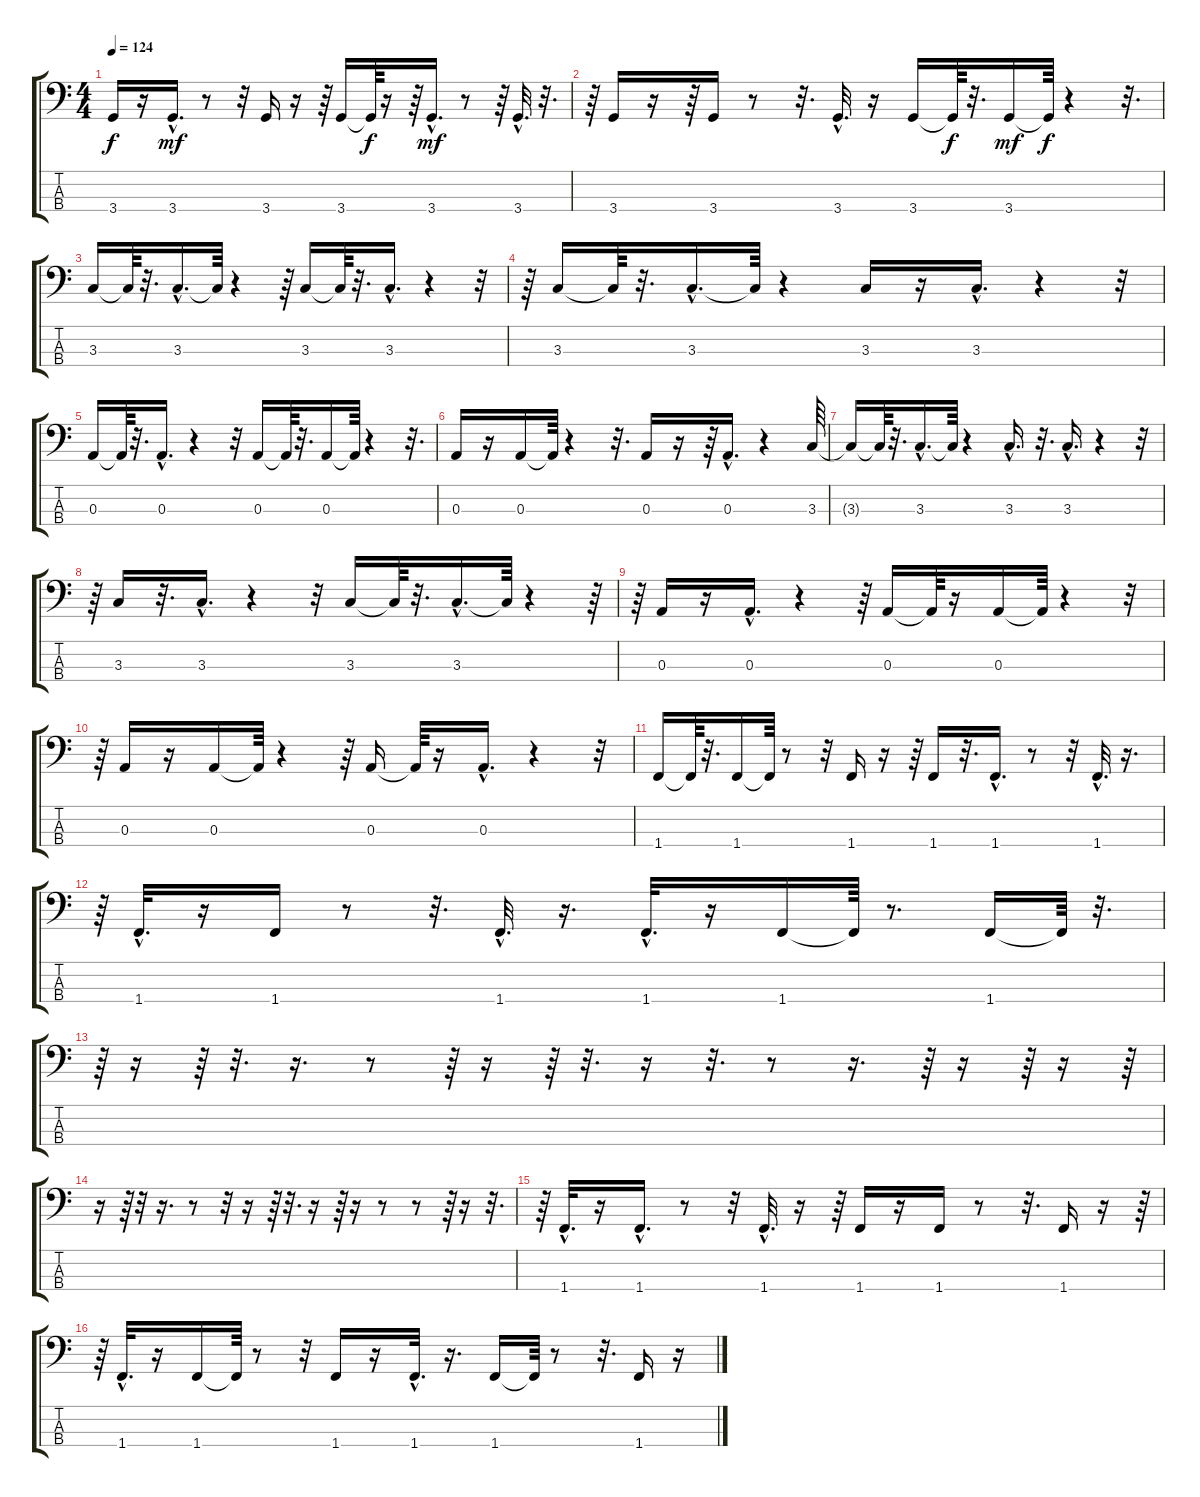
\track "" {instrument electricbassfinger}
\staff {score tabs}
\tuning (G2 D2 A1 E1) {hide}
\ts (4 4)
\tempo 124
\clef f4
\ks c
3.4{t}.16{dy f} r.16 3.4{hac}.16{d dy mf} r.8 r.32 3.4.16 r.16 r.64 3.4.16 3.4{t}.64{dy f} r.16 r.64 3.4{hac}.16{d dy mf} r.8 r.64 3.4{hac}.32{d} r.32{d} |
r.64 3.4.16 r.16 r.64 3.4.16 r.8 r.32{d} 3.4{hac}.32{d} r.16 3.4.16 3.4{t}.64{dy f} r.32{d} 3.4.16{dy mf} 3.4{t}.64{dy f} r.4 r.32{d} |
3.3.16 3.3{t}.64 r.32{d} 3.3{hac}.16{d} 3.3{t}.64 r.4 r.64 3.3.16 3.3{t}.64 r.32{d} 3.3{hac}.16{d} r.4 r.32 |
r.64 3.3.16 3.3{t}.64 r.32{d} 3.3{hac}.16{d} 3.3{t}.64 r.4 3.3.16 r.16 3.3{hac}.16{d} r.4 r.32 |
0.3.16 0.3{t}.64 r.32{d} 0.3{hac}.16{d} r.4 r.32 0.3.16 0.3{t}.64 r.32{d} 0.3.16 0.3{t}.64 r.4 r.32{d} |
0.3.16 r.16 0.3.16 0.3{t}.64 r.4 r.32{d} 0.3.16 r.16 r.64 0.3{hac}.16{d} r.4 3.3.64 |
3.3{t}.16 3.3{t}.64 r.32{d} 3.3{hac}.16{d} 3.3{t}.64 r.4 3.3{hac}.16{d} r.32{d} 3.3{hac}.16{d} r.4 r.32 |
r.64 3.3.16 r.32{d} 3.3{hac}.16{d} r.4 r.32 3.3.16 3.3{t}.64 r.32{d} 3.3{hac}.16{d} 3.3{t}.64 r.4 r.64 |
r.64 0.3.16 r.16 0.3{hac}.16{d} r.4 r.64 0.3.16 0.3{t}.64 r.16 0.3.16 0.3{t}.64 r.4 r.32 |
r.64 0.3.16 r.16 0.3.16 0.3{t}.64 r.4 r.64 0.3.16 0.3{t}.64 r.16 0.3{hac}.16{d} r.4 r.32 |
1.4.16 1.4{t}.64 r.32{d} 1.4.16 1.4{t}.64 r.8 r.32 1.4.16 r.16 r.64 1.4.16 r.32{d} 1.4{hac}.16{d} r.8 r.32 1.4{hac}.32{d} r.16{d} |
r.64 1.4{hac}.32{d} r.16 1.4.16 r.8 r.32{d} 1.4{hac}.32{d} r.16{d} 1.4{hac}.32{d} r.16 1.4.16 1.4{t}.64 r.8{d} 1.4.16 1.4{t}.64 r.32{d} |
r.64 r.16 r.64 r.32{d} r.16{d} r.8 r.64 r.16 r.64 r.32{d} r.16 r.32{d} r.8 r.16{d} r.64 r.16 r.64 r.16 r.64 |
r.16 r.64 r.32 r.16{d} r.8 r.32 r.16 r.64 r.32{d} r.16 r.64 r.16 r.8 r.8 r.64 r.16 r.32{d} |
r.64 1.4{hac}.32{d} r.16 1.4{hac}.16{d} r.8 r.32 1.4{hac}.32{d} r.16 r.64 1.4.16 r.16 1.4.16 r.8 r.32{d} 1.4.16 r.16 r.64 |
r.64 1.4{hac}.32{d} r.16 1.4.16 1.4{t}.64 r.8 r.32 1.4.16 r.16 1.4{hac}.32{d} r.16{d} 1.4.16 1.4{t}.64 r.8 r.32{d} 1.4.16 r.16
